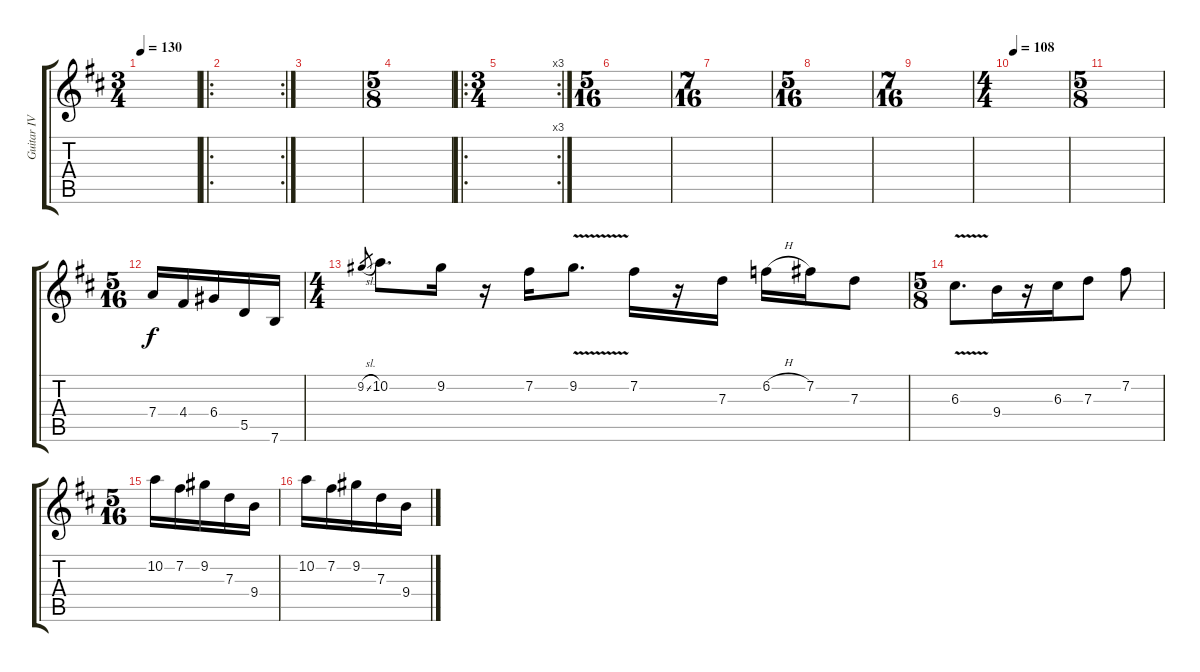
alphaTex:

\track ("Guitar IV (Standard Tuning)" "Guitar IV ") {instrument distortionguitar}
\staff {score tabs}
\tuning (E4 B3 G3 D3 A2 E2) {hide}
\ts (3 4)
\tempo 130
\clef g2
\ks d
|
\ro
\rc 2
|
|
\ts (5 8)
|
\ro
\rc 3
\ts (3 4)
|
\ts (5 16)
|
\ts (7 16)
|
\ts (5 16)
|
\ts (7 16)
|
\ts (4 4)
\tempo 108
|
\ts (5 8)
|
\ts (5 16)
7.4.16{instrument electricguitarclean beam merge} 4.4.16 6.4.16{beam merge} 5.5.16{beam merge} 7.6.16 |
\ts (4 4)
9.2{sl}.8{gr} 10.2.8{d} 9.2.16 r.16 7.2.16 9.2{v}.8{d} 7.2.16 r.16 7.3.16 6.2{h}.16 7.2.16 7.3.8 |
\ts (5 8)
6.3{v}.8{d beam merge} 9.4.16 r.16 6.3.16{beam merge} 7.3.8{beam split} 7.2.8 |
\ts (5 16)
10.2.16{beam merge} 7.2.16 9.2.16{beam merge} 7.3.16{beam merge} 9.4.16 |
10.2.16{beam merge} 7.2.16 9.2.16{beam merge} 7.3.16{beam merge} 9.4.16
